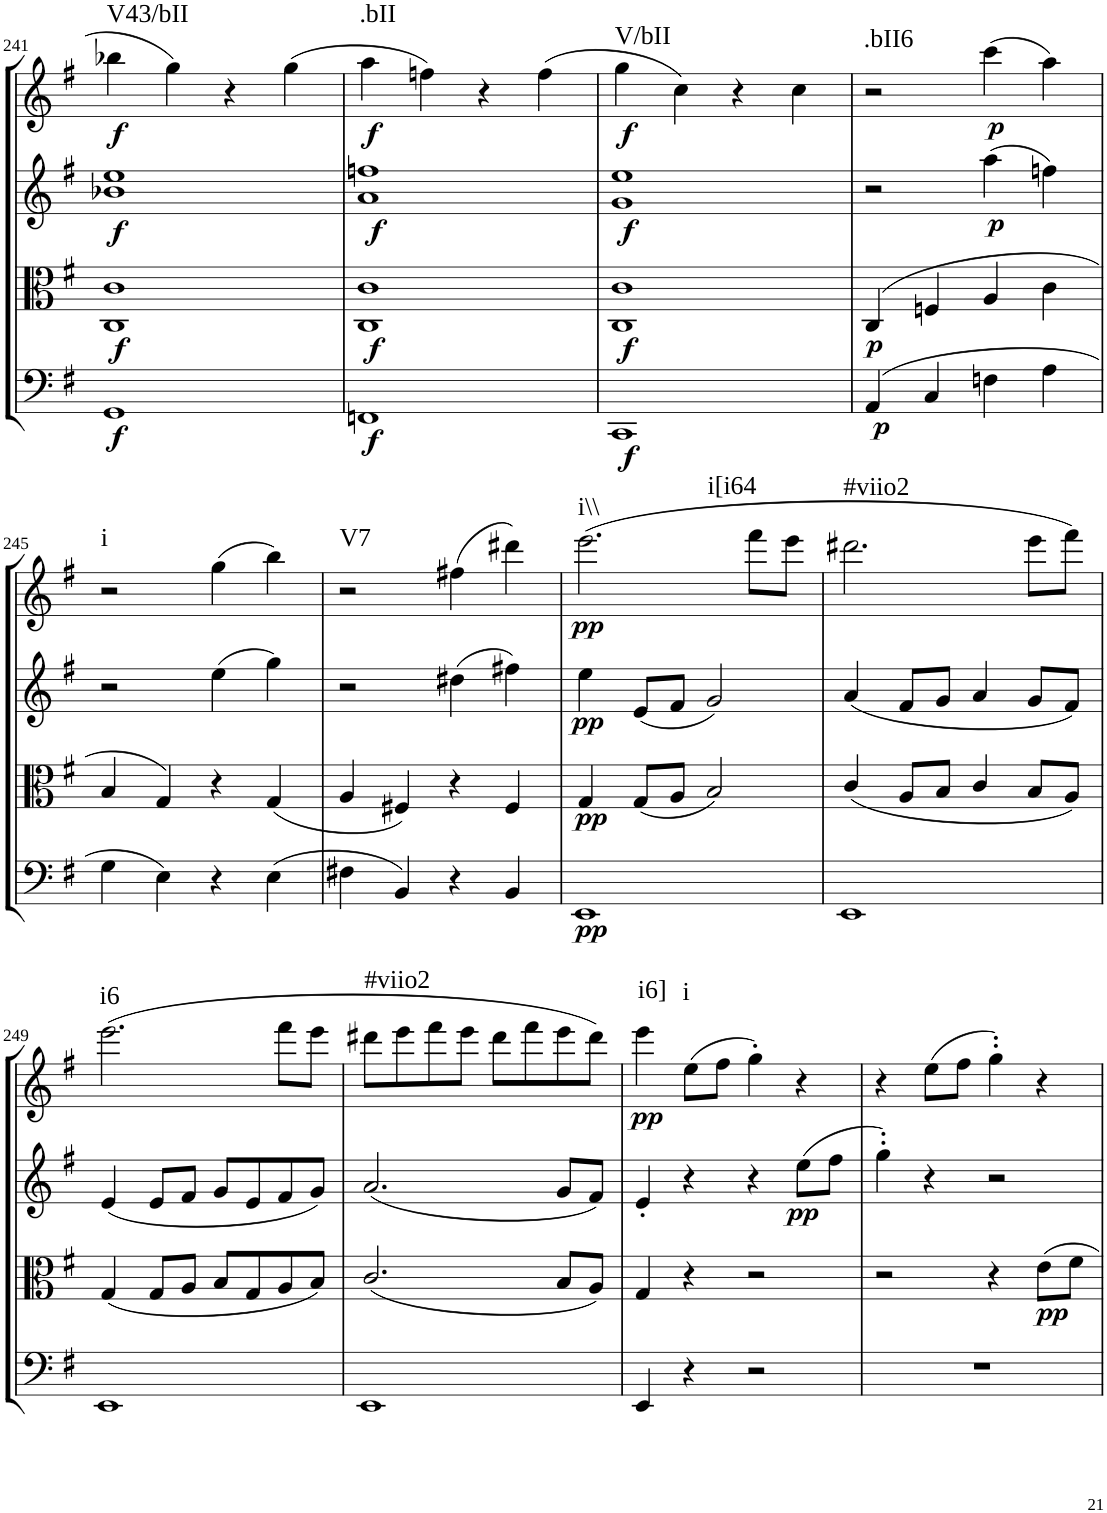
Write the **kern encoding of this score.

**kern	**dynam	**kern	**dynam	**kern	**dynam	**kern	**dynam	**harte
*part4	*part4	*part3	*part3	*part2	*part2	*part1	*part1	*part1
*staff4	*staff4	*staff3	*staff3	*staff2	*staff2	*staff1	*staff1	*
*I"Violoncello.	*	*I"Viola	*	*I"Violin II.	*	*I"Violin I.	*	*
*I'Vc	*	*I'Vla	*	*I'Vln	*	*I'Vln	*	*
!!LO:PB:g=z
*clefF4	*	*clefC3	*	*clefG2	*	*clefG2	*	*
*k[f#]	*	*k[f#]	*	*k[f#]	*	*k[f#]	*	*
*M2/2	*	*M2/2	*	*M2/2	*	*M2/2	*	*
*met(c|)	*	*met(c|)	*	*met(c|)	*	*met(c|)	*	*
=241	=241	=241	=241	=241	=241	=241	=241	=241
!	!LO:DY:b	!	!LO:DY:b	!	!LO:DY:b	!	!LO:DY:b	!LO:H:kt=V43/bII
1GG	f	1C 1c	f	1b-X 1ee	f	4bb-X\	f	N
.	.	.	.	.	.	4gg\	.	.
.	.	.	.	.	.	4r	.	.
.	.	.	.	.	.	(4gg\	.	.
=242	=242	=242	=242	=242	=242	=242	=242	=242
!	!LO:DY:b	!	!LO:DY:b	!	!LO:DY:b	!	!LO:DY:b	!LO:H:kt=.bII
1FFn	f	1C 1c	f	1a 1ffn	f	4aa\	f	N
.	.	.	.	.	.	4ffn\)	.	.
.	.	.	.	.	.	4r	.	.
.	.	.	.	.	.	(4ff\	.	.
=243	=243	=243	=243	=243	=243	=243	=243	=243
!	!LO:DY:b	!	!LO:DY:b	!	!LO:DY:b	!	!LO:DY:b	!LO:H:kt=V/bII
1CC	f	1C 1c	f	1g 1ee	f	4gg\	f	N
.	.	.	.	.	.	4cc\)	.	.
.	.	.	.	.	.	4r	.	.
.	.	.	.	.	.	4cc\	.	.
=244	=244	=244	=244	=244	=244	=244	=244	=244
!	!LO:DY:b	!	!LO:DY:b	!	!	!	!	!LO:H:kt=.bII6
(4AA/	p	(4C/	p	2r	.	2r	.	N
4C/	.	4Fn/	.	.	.	.	.	.
!	!	!	!	!	!LO:DY:b	!	!LO:DY:b	!
4Fn\	.	4A/	.	(4aa\	p	(4ccc\	p	.
4A\	.	4c\	.	4ffn\)	.	4aa\)	.	.
!!LO:LB:g=z
=245	=245	=245	=245	=245	=245	=245	=245	=245
!	!	!	!	!	!	!	!	!LO:H:kt=i
4G\	.	4B/	.	2r	.	2r	.	N
4E\)	.	4G/)	.	.	.	.	.	.
4r	.	4r	.	(4ee\	.	(4gg\	.	.
(4E\	.	(4G/	.	4gg\)	.	4bb\)	.	.
=246	=246	=246	=246	=246	=246	=246	=246	=246
!	!	!	!	!	!	!	!	!LO:H:kt=V7
4F#X\	.	4A/	.	2r	.	2r	.	N
4BB/)	.	4F#X/)	.	.	.	.	.	.
4r	.	4r	.	(4dd#X\	.	(4ff#X\	.	.
4BB/	.	4F#/	.	4ff#X\)	.	4ddd#X\)	.	.
=247	=247	=247	=247	=247	=247	=247	=247	=247
!	!LO:DY:b	!	!LO:DY:b	!	!LO:DY:b	!	!LO:DY:b	!LO:H:n=1:kt=i\\
!	!	!	!	!	!	!	!	!LO:H:n=2:kt=i[i64
1EE	pp	4G/	pp	4ee\	pp	(2.eee\	pp	N N
.	.	(8G/L	.	(8e/L	.	.	.	.
.	.	8A/J	.	8f#/J	.	.	.	.
.	.	2B/)	.	2g/)	.	.	.	.
.	.	.	.	.	.	8fff#\L	.	.
.	.	.	.	.	.	8eee\J	.	.
=248	=248	=248	=248	=248	=248	=248	=248	=248
!	!	!	!	!	!	!	!	!LO:H:kt=#viio2
1EE	.	(4c/	.	(4a/	.	2.ddd#X\	.	N
.	.	8A/L	.	8f#/L	.	.	.	.
.	.	8B/J	.	8g/J	.	.	.	.
.	.	4c/	.	4a/	.	.	.	.
.	.	8B/L	.	8g/L	.	8eee\L	.	.
.	.	8A/J)	.	8f#/J)	.	8fff#\J)	.	.
!!LO:LB:g=z
=249	=249	=249	=249	=249	=249	=249	=249	=249
!	!	!	!	!	!	!	!	!LO:H:kt=i6
1EE	.	(4G/	.	(4e/	.	(2.eee\	.	N
.	.	8G/L	.	8e/L	.	.	.	.
.	.	8A/J	.	8f#/J	.	.	.	.
.	.	8B/L	.	8g/L	.	.	.	.
.	.	8G/	.	8e/	.	.	.	.
.	.	8A/	.	8f#/	.	8fff#\L	.	.
.	.	8B/J)	.	8g/J)	.	8eee\J	.	.
=250	=250	=250	=250	=250	=250	=250	=250	=250
!	!	!	!	!	!	!	!	!LO:H:kt=#viio2
1EE	.	(2.c/	.	(2.a/	.	8ddd#X\L	.	N
.	.	.	.	.	.	8eee\	.	.
.	.	.	.	.	.	8fff#\	.	.
.	.	.	.	.	.	8eee\J	.	.
.	.	.	.	.	.	8ddd#\L	.	.
.	.	.	.	.	.	8fff#\	.	.
.	.	8B/L	.	8g/L	.	8eee\	.	.
.	.	8A/J)	.	8f#/J)	.	8ddd#\J)	.	.
=251	=251	=251	=251	=251	=251	=251	=251	=251
!	!	!	!	!	!	!	!LO:DY:b	!LO:H:kt=i6]
4EE/	.	4G/	.	4e'/	.	4eee\	pp	N
!	!	!	!	!	!	!	!	!LO:H:kt=i
4r	.	4r	.	4r	.	(8ee\L	.	N
.	.	.	.	.	.	8ff#\J	.	.
2r	.	2r	.	4r	.	4gg'\)	.	.
!	!	!	!	!	!LO:DY:b	!	!	!
.	.	.	.	(8ee\L	pp	4r	.	.
.	.	.	.	8ff#\J	.	.	.	.
=252	=252	=252	=252	=252	=252	=252	=252	=252
1r	.	2r	.	4gg''\)	.	4r	.	.
.	.	.	.	4r	.	(8ee\L	.	.
.	.	.	.	.	.	8ff#\J	.	.
.	.	4r	.	2r	.	4gg''\)	.	.
!	!	!	!LO:DY:b	!	!	!	!	!
.	.	8e\L	pp	.	.	4r	.	.
.	.	8f#\J	.	.	.	.	.	.
=	=	=	=	=	=	=	=	=
*-	*-	*-	*-	*-	*-	*-	*-	*-
